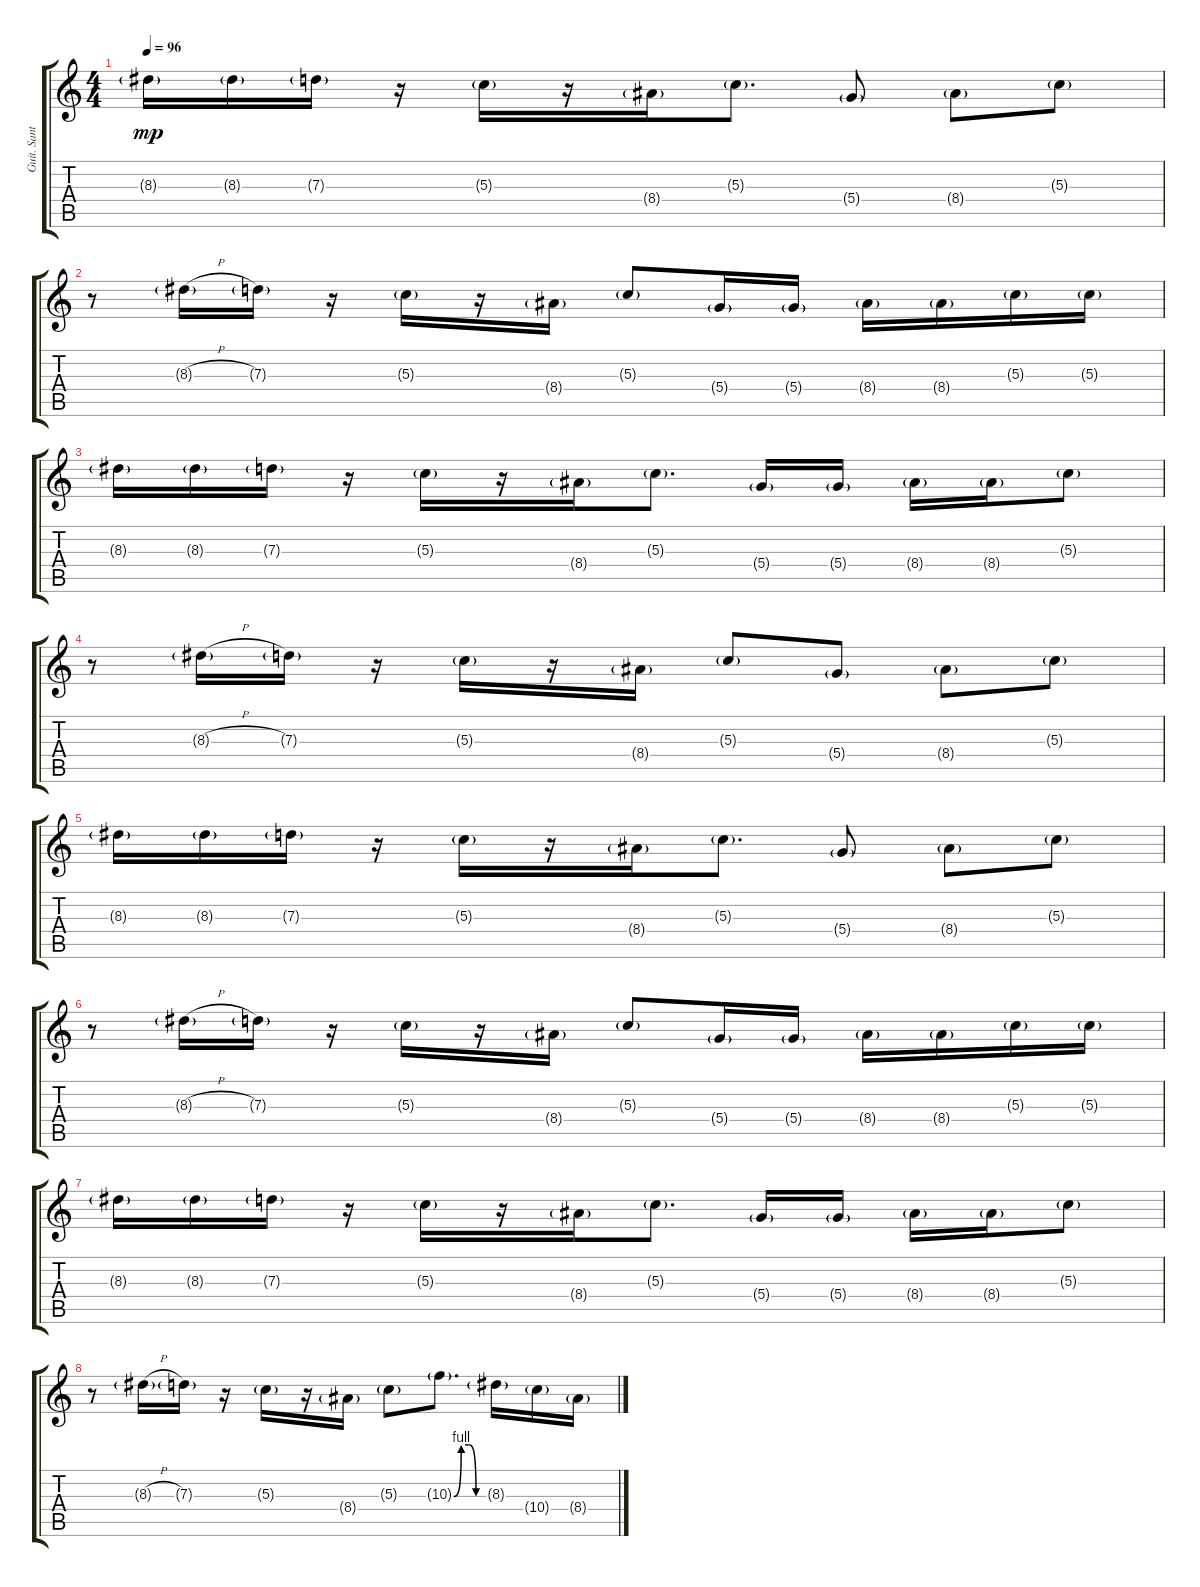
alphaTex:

\track ("Guit. Santana" "Guit. Sant") {instrument distortionguitar}
\staff {score tabs}
\tuning (E4 B3 G3 D3 A2 E2) {hide}
\ts (4 4)
\tempo 96
\clef g2
\ks c
8.3{g}.16{dy mp} 8.3{g}.16 7.3{g}.16 r.16 5.3{g}.16 r.16 8.4{g}.16 5.3{g}.8{d} 5.4{g}.8 8.4{g}.8 5.3{g}.8 |
r.8 8.3{h g}.16 7.3{g}.16 r.16 5.3{g}.16 r.16 8.4{g}.16 5.3{g}.8 5.4{g}.16 5.4{g}.16 8.4{g}.16 8.4{g}.16 5.3{g}.16 5.3{g}.16 |
8.3{g}.16 8.3{g}.16 7.3{g}.16 r.16 5.3{g}.16 r.16 8.4{g}.16 5.3{g}.8{d} 5.4{g}.16 5.4{g}.16 8.4{g}.16 8.4{g}.16 5.3{g}.8 |
r.8 8.3{h g}.16 7.3{g}.16 r.16 5.3{g}.16 r.16 8.4{g}.16 5.3{g}.8 5.4{g}.8 8.4{g}.8 5.3{g}.8 |
8.3{g}.16 8.3{g}.16 7.3{g}.16 r.16 5.3{g}.16 r.16 8.4{g}.16 5.3{g}.8{d} 5.4{g}.8 8.4{g}.8 5.3{g}.8 |
r.8 8.3{h g}.16 7.3{g}.16 r.16 5.3{g}.16 r.16 8.4{g}.16 5.3{g}.8 5.4{g}.16 5.4{g}.16 8.4{g}.16 8.4{g}.16 5.3{g}.16 5.3{g}.16 |
8.3{g}.16 8.3{g}.16 7.3{g}.16 r.16 5.3{g}.16 r.16 8.4{g}.16 5.3{g}.8{d} 5.4{g}.16 5.4{g}.16 8.4{g}.16 8.4{g}.16 5.3{g}.8 |
r.8 8.3{h g}.16 7.3{g}.16 r.16 5.3{g}.16 r.16 8.4{g}.16 5.3{g}.8 10.3{be (custom 0 0 15 4 30 4 45 0 60 0) g}.8{d} 8.3{g}.16 10.4{g}.16 8.4{g}.16
